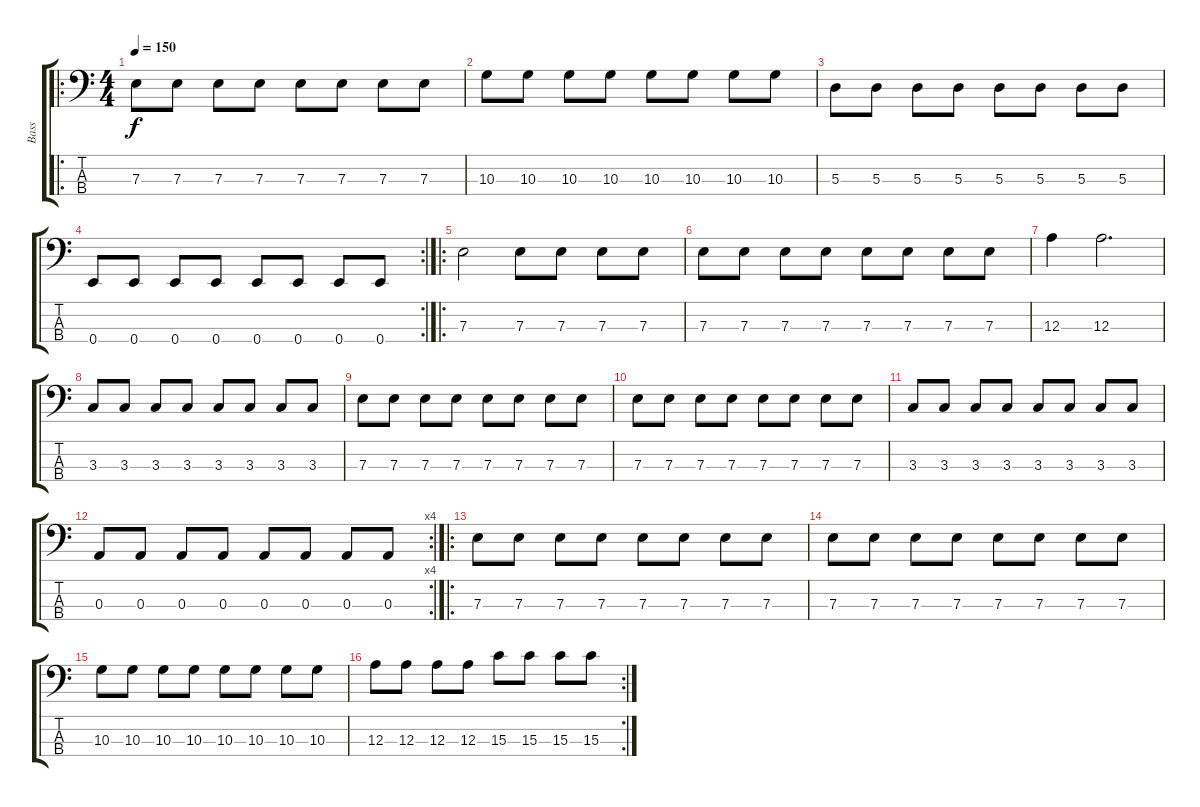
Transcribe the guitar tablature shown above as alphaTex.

\track ("Bass" "Bass") {instrument electricbassfinger}
\staff {score tabs}
\tuning (G2 D2 A1 E1) {hide}
\ro
\ts (4 4)
\tempo 150
\clef f4
\ks c
7.3.8{dy f} 7.3.8 7.3.8 7.3.8 7.3.8 7.3.8 7.3.8 7.3.8 |
10.3.8 10.3.8 10.3.8 10.3.8 10.3.8 10.3.8 10.3.8 10.3.8 |
5.3.8 5.3.8 5.3.8 5.3.8 5.3.8 5.3.8 5.3.8 5.3.8 |
\rc 2
0.4.8 0.4.8 0.4.8 0.4.8 0.4.8 0.4.8 0.4.8 0.4.8 |
\ro
7.3.2 7.3.8 7.3.8 7.3.8 7.3.8 |
7.3.8 7.3.8 7.3.8 7.3.8 7.3.8 7.3.8 7.3.8 7.3.8 |
12.3.4 12.3.2{d} |
3.3.8 3.3.8 3.3.8 3.3.8 3.3.8 3.3.8 3.3.8 3.3.8 |
7.3.8 7.3.8 7.3.8 7.3.8 7.3.8 7.3.8 7.3.8 7.3.8 |
7.3.8 7.3.8 7.3.8 7.3.8 7.3.8 7.3.8 7.3.8 7.3.8 |
3.3.8 3.3.8 3.3.8 3.3.8 3.3.8 3.3.8 3.3.8 3.3.8 |
\rc 4
0.3.8 0.3.8 0.3.8 0.3.8 0.3.8 0.3.8 0.3.8 0.3.8 |
\ro
7.3.8 7.3.8 7.3.8 7.3.8 7.3.8 7.3.8 7.3.8 7.3.8 |
7.3.8 7.3.8 7.3.8 7.3.8 7.3.8 7.3.8 7.3.8 7.3.8 |
10.3.8 10.3.8 10.3.8 10.3.8 10.3.8 10.3.8 10.3.8 10.3.8 |
\rc 2
12.3.8 12.3.8 12.3.8 12.3.8 15.3.8 15.3.8 15.3.8 15.3.8
